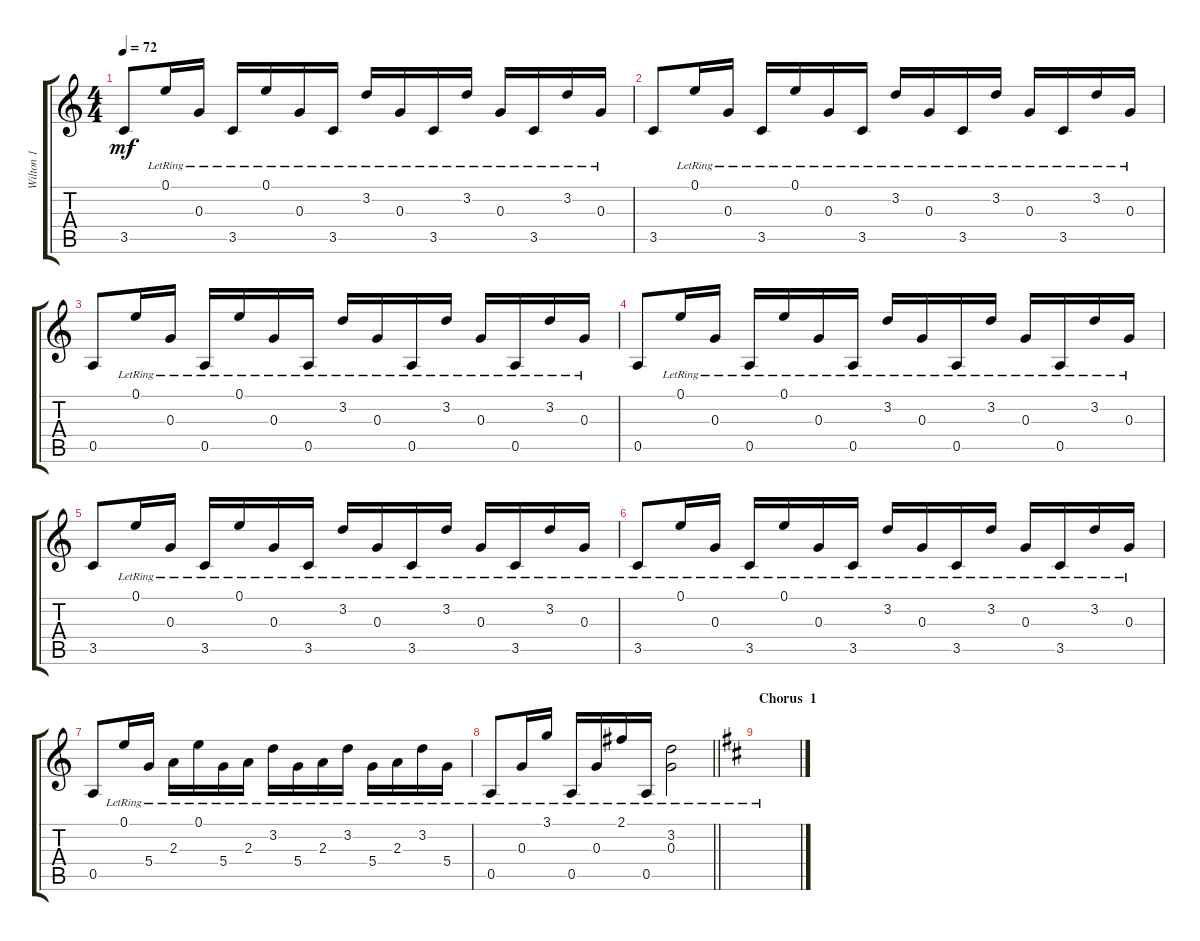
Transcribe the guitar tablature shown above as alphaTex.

\track ("Wilton 1" "Wilton 1") {instrument acousticguitarsteel}
\staff {score tabs}
\tuning (E4 B3 G3 D3 A2 E2) {hide}
\ts (4 4)
\tempo 72
\clef g2
\ks c
3.5.8{dy mf} 0.1{lr}.16 0.3{lr}.16 3.5{lr}.16 0.1{lr}.16 0.3{lr}.16 3.5{lr}.16 3.2{lr}.16 0.3{lr}.16 3.5{lr}.16 3.2{lr}.16 0.3{lr}.16 3.5{lr}.16 3.2{lr}.16 0.3{lr}.16 |
3.5.8 0.1{lr}.16 0.3{lr}.16 3.5{lr}.16 0.1{lr}.16 0.3{lr}.16 3.5{lr}.16 3.2{lr}.16 0.3{lr}.16 3.5{lr}.16 3.2{lr}.16 0.3{lr}.16 3.5{lr}.16 3.2{lr}.16 0.3{lr}.16 |
0.5.8 0.1{lr}.16 0.3{lr}.16 0.5{lr}.16 0.1{lr}.16 0.3{lr}.16 0.5{lr}.16 3.2{lr}.16 0.3{lr}.16 0.5{lr}.16 3.2{lr}.16 0.3{lr}.16 0.5{lr}.16 3.2{lr}.16 0.3{lr}.16 |
0.5.8 0.1{lr}.16 0.3{lr}.16 0.5{lr}.16 0.1{lr}.16 0.3{lr}.16 0.5{lr}.16 3.2{lr}.16 0.3{lr}.16 0.5{lr}.16 3.2{lr}.16 0.3{lr}.16 0.5{lr}.16 3.2{lr}.16 0.3{lr}.16 |
3.5.8 0.1{lr}.16 0.3{lr}.16 3.5{lr}.16 0.1{lr}.16 0.3{lr}.16 3.5{lr}.16 3.2{lr}.16 0.3{lr}.16 3.5{lr}.16 3.2{lr}.16 0.3{lr}.16 3.5{lr}.16 3.2{lr}.16 0.3{lr}.16 |
3.5{lr}.8 0.1{lr}.16 0.3{lr}.16 3.5{lr}.16 0.1{lr}.16 0.3{lr}.16 3.5{lr}.16 3.2{lr}.16 0.3{lr}.16 3.5{lr}.16 3.2{lr}.16 0.3{lr}.16 3.5{lr}.16 3.2{lr}.16 0.3{lr}.16 |
0.5.8 0.1{lr}.16 5.4{lr}.16 2.3{lr}.16 0.1{lr}.16 5.4{lr}.16 2.3{lr}.16 3.2{lr}.16 5.4{lr}.16 2.3{lr}.16 3.2{lr}.16 5.4{lr}.16 2.3{lr}.16 3.2{lr}.16 5.4{lr}.16 |
\barLineRight lightlight
0.5{lr}.8 0.3{lr}.16 3.1{lr}.16 0.5{lr}.16 0.3{lr}.16 2.1{lr}.16 0.5{lr}.16 (3.2{lr} 0.3{lr}).2 |
\section ("" "Chorus  1")
\ks d
